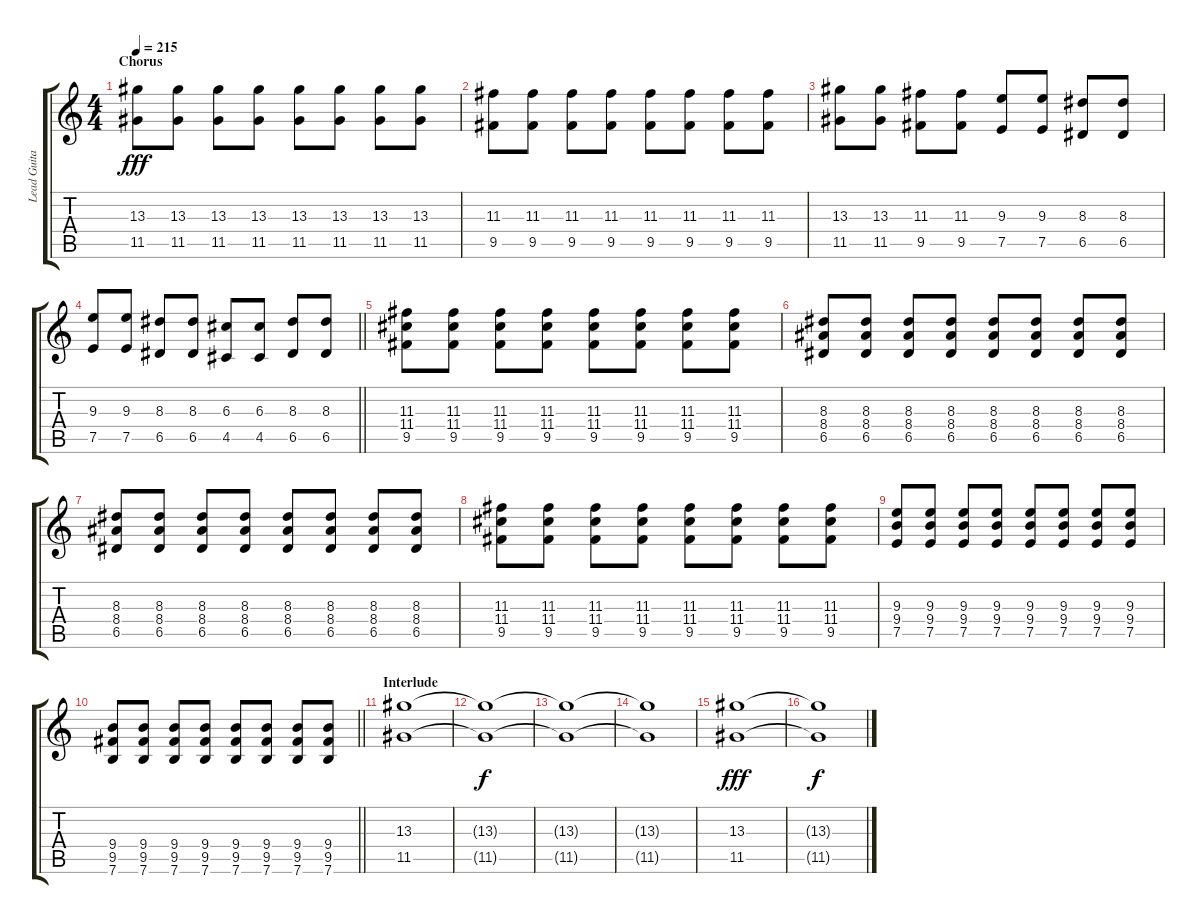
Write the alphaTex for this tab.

\track ("Lead Guitar (Chris Head)" "Lead Guita") {instrument overdrivenguitar}
\staff {score tabs}
\tuning (E4 B3 G3 D3 A2 E2) {hide}
\ts (4 4)
\section ("" "Chorus")
\tempo 215
\clef g2
\ks c
(13.3 11.5).8{dy fff} (13.3 11.5).8 (13.3 11.5).8 (13.3 11.5).8 (13.3 11.5).8 (13.3 11.5).8 (13.3 11.5).8 (13.3 11.5).8 |
(11.3 9.5).8 (11.3 9.5).8 (11.3 9.5).8 (11.3 9.5).8 (11.3 9.5).8 (11.3 9.5).8 (11.3 9.5).8 (11.3 9.5).8 |
(13.3 11.5).8 (13.3 11.5).8 (11.3 9.5).8 (11.3 9.5).8 (9.3 7.5).8 (9.3 7.5).8 (8.3 6.5).8 (8.3 6.5).8 |
\barLineRight lightlight
(9.3 7.5).8 (9.3 7.5).8 (8.3 6.5).8 (8.3 6.5).8 (6.3 4.5).8 (6.3 4.5).8 (8.3 6.5).8 (8.3 6.5).8 |
(11.3 11.4 9.5).8 (11.3 11.4 9.5).8 (11.3 11.4 9.5).8 (11.3 11.4 9.5).8 (11.3 11.4 9.5).8 (11.3 11.4 9.5).8 (11.3 11.4 9.5).8 (11.3 11.4 9.5).8 |
(8.3 8.4 6.5).8 (8.3 8.4 6.5).8 (8.3 8.4 6.5).8 (8.3 8.4 6.5).8 (8.3 8.4 6.5).8 (8.3 8.4 6.5).8 (8.3 8.4 6.5).8 (8.3 8.4 6.5).8 |
(8.3 8.4 6.5).8 (8.3 8.4 6.5).8 (8.3 8.4 6.5).8 (8.3 8.4 6.5).8 (8.3 8.4 6.5).8 (8.3 8.4 6.5).8 (8.3 8.4 6.5).8 (8.3 8.4 6.5).8 |
(11.3 11.4 9.5).8 (11.3 11.4 9.5).8 (11.3 11.4 9.5).8 (11.3 11.4 9.5).8 (11.3 11.4 9.5).8 (11.3 11.4 9.5).8 (11.3 11.4 9.5).8 (11.3 11.4 9.5).8 |
(9.3 9.4 7.5).8 (9.3 9.4 7.5).8 (9.3 9.4 7.5).8 (9.3 9.4 7.5).8 (9.3 9.4 7.5).8 (9.3 9.4 7.5).8 (9.3 9.4 7.5).8 (9.3 9.4 7.5).8 |
\barLineRight lightlight
(9.4 9.5 7.6).8 (9.4 9.5 7.6).8 (9.4 9.5 7.6).8 (9.4 9.5 7.6).8 (9.4 9.5 7.6).8 (9.4 9.5 7.6).8 (9.4 9.5 7.6).8 (9.4 9.5 7.6).8 |
\section ("" "Interlude")
(13.3 11.5).1 |
(13.3{t} 11.5{t}).1{dy f} |
(13.3{t} 11.5{t}).1 |
(13.3{t} 11.5{t}).1 |
(13.3 11.5).1{dy fff} |
(13.3{t} 11.5{t}).1{dy f}
